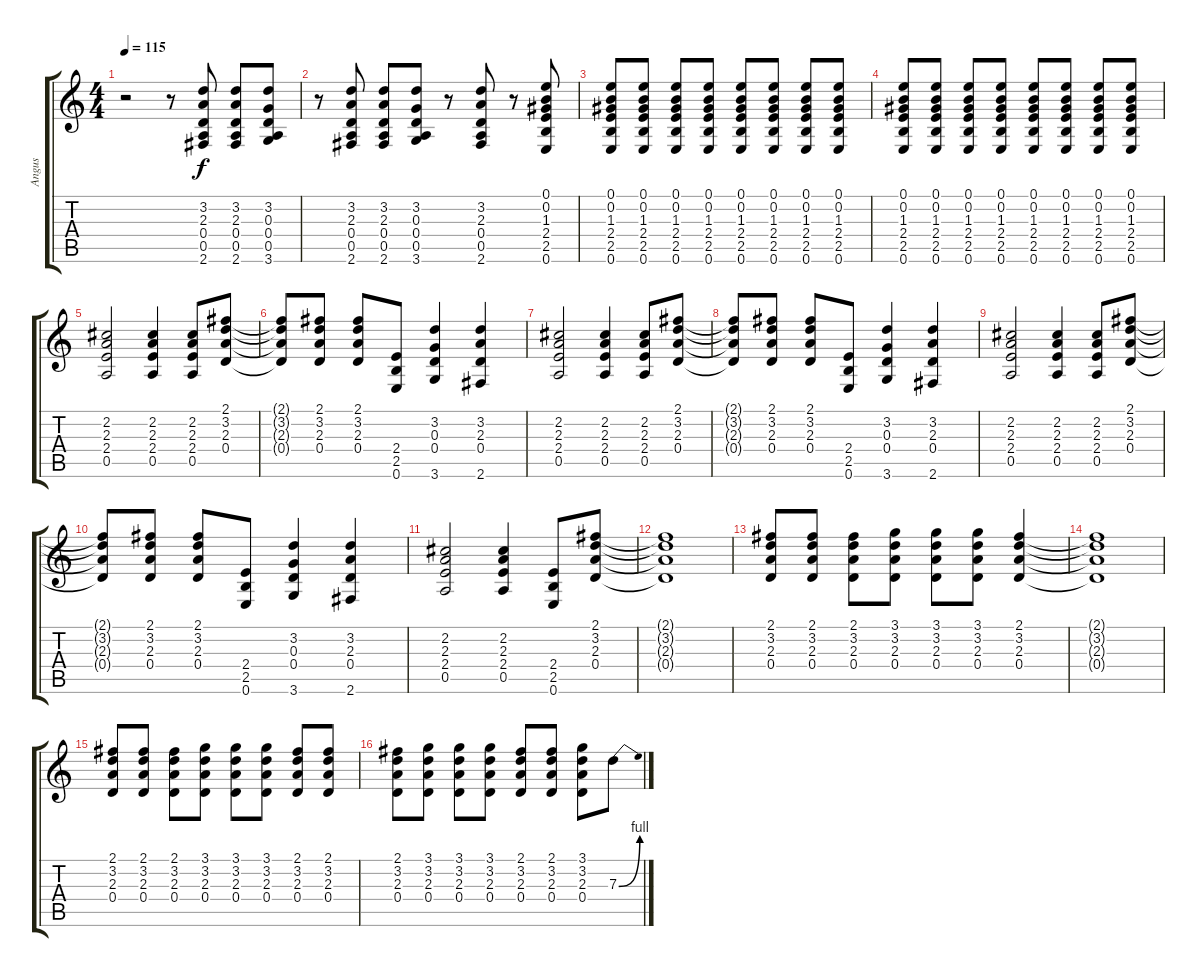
\track ("Angus" "Angus") {instrument distortionguitar}
\staff {score tabs}
\tuning (E4 B3 G3 D3 A2 E2) {hide}
\ts (4 4)
\tempo 115
\clef g2
\ks c
r.2{dy f} r.8 (3.2 2.3 0.4 0.5 2.6).8 (3.2 2.3 0.4 0.5 2.6).8 (3.2 0.3 0.4 0.5 3.6).8 |
r.8 (3.2 2.3 0.4 0.5 2.6).8 (3.2 2.3 0.4 0.5 2.6).8 (3.2 0.3 0.4 0.5 3.6).8 r.8 (3.2 2.3 0.4 0.5 2.6).8 r.8 (0.1 0.2 1.3 2.4 2.5 0.6).8 |
(0.1 0.2 1.3 2.4 2.5 0.6).8 (0.1 0.2 1.3 2.4 2.5 0.6).8 (0.1 0.2 1.3 2.4 2.5 0.6).8 (0.1 0.2 1.3 2.4 2.5 0.6).8 (0.1 0.2 1.3 2.4 2.5 0.6).8 (0.1 0.2 1.3 2.4 2.5 0.6).8 (0.1 0.2 1.3 2.4 2.5 0.6).8 (0.1 0.2 1.3 2.4 2.5 0.6).8 |
(0.1 0.2 1.3 2.4 2.5 0.6).8 (0.1 0.2 1.3 2.4 2.5 0.6).8 (0.1 0.2 1.3 2.4 2.5 0.6).8 (0.1 0.2 1.3 2.4 2.5 0.6).8 (0.1 0.2 1.3 2.4 2.5 0.6).8 (0.1 0.2 1.3 2.4 2.5 0.6).8 (0.1 0.2 1.3 2.4 2.5 0.6).8 (0.1 0.2 1.3 2.4 2.5 0.6).8 |
(2.2 2.3 2.4 0.5).2 (2.2 2.3 2.4 0.5).4 (2.2 2.3 2.4 0.5).8 (2.1 3.2 2.3 0.4).8 |
(2.1{t} 3.2{t} 2.3{t} 0.4{t}).8 (2.1 3.2 2.3 0.4).8 (2.1 3.2 2.3 0.4).8 (2.4 2.5 0.6).8 (3.2 0.3 0.4 3.6).4 (3.2 2.3 0.4 2.6).4 |
(2.2 2.3 2.4 0.5).2 (2.2 2.3 2.4 0.5).4 (2.2 2.3 2.4 0.5).8 (2.1 3.2 2.3 0.4).8 |
(2.1{t} 3.2{t} 2.3{t} 0.4{t}).8 (2.1 3.2 2.3 0.4).8 (2.1 3.2 2.3 0.4).8 (2.4 2.5 0.6).8 (3.2 0.3 0.4 3.6).4 (3.2 2.3 0.4 2.6).4 |
(2.2 2.3 2.4 0.5).2 (2.2 2.3 2.4 0.5).4 (2.2 2.3 2.4 0.5).8 (2.1 3.2 2.3 0.4).8 |
(2.1{t} 3.2{t} 2.3{t} 0.4{t}).8 (2.1 3.2 2.3 0.4).8 (2.1 3.2 2.3 0.4).8 (2.4 2.5 0.6).8 (3.2 0.3 0.4 3.6).4 (3.2 2.3 0.4 2.6).4 |
(2.2 2.3 2.4 0.5).2 (2.2 2.3 2.4 0.5).4 (2.4 2.5 0.6).8 (2.1 3.2 2.3 0.4).8{volume 8} |
(2.1{t} 3.2{t} 2.3{t} 0.4{t}).1 |
(2.1 3.2 2.3 0.4).8{volume 11} (2.1 3.2 2.3 0.4).8 (2.1 3.2 2.3 0.4).8 (3.1 3.2 2.3 0.4).8 (3.1 3.2 2.3 0.4).8 (3.1 3.2 2.3 0.4).8 (2.1 3.2 2.3 0.4).4{volume 6} |
(2.1{t} 3.2{t} 2.3{t} 0.4{t}).1 |
(2.1 3.2 2.3 0.4).8{volume 11} (2.1 3.2 2.3 0.4).8 (2.1 3.2 2.3 0.4).8 (3.1 3.2 2.3 0.4).8 (3.1 3.2 2.3 0.4).8 (3.1 3.2 2.3 0.4).8 (2.1 3.2 2.3 0.4).8 (2.1 3.2 2.3 0.4).8 |
(2.1 3.2 2.3 0.4).8 (3.1 3.2 2.3 0.4).8 (3.1 3.2 2.3 0.4).8 (3.1 3.2 2.3 0.4).8 (2.1 3.2 2.3 0.4).8 (2.1 3.2 2.3 0.4).8 (3.1 3.2 2.3 0.4).8 7.3{be (bend 0 0 60 4)}.8{volume 16}
